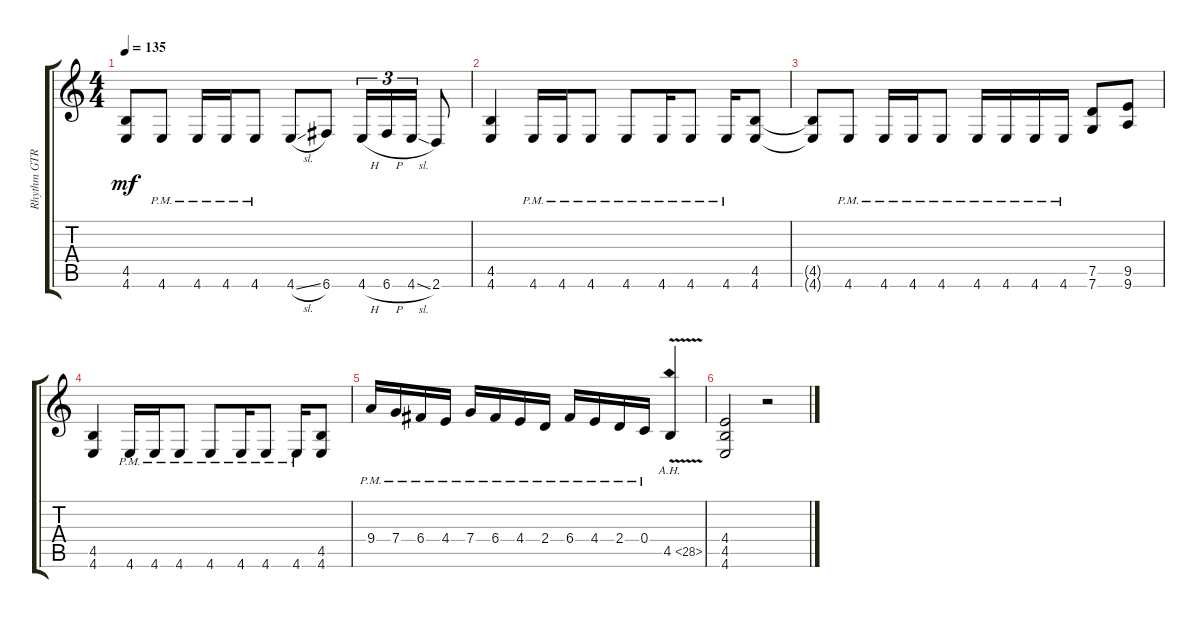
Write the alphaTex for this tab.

\track ("Rhythm GTR 1" "Rhythm GTR") {instrument distortionguitar}
\staff {score tabs}
\tuning (D4 A3 F3 C3 G2 C2) {hide}
\ts (4 4)
\tempo 135
\clef g2
\ks c
(4.5{t} 4.6{t}).8{dy mf} 4.6{pm}.8 4.6{pm}.16 4.6{pm}.16 4.6{pm}.8 4.6{sl}.8 6.6.8 4.6{h}.16{tu (3 2)} 6.6{h}.16{tu (3 2)} 4.6{sl}.16{tu (3 2)} 2.6.8 |
(4.5 4.6).4 4.6{pm}.16 4.6{pm}.16 4.6{pm}.8 4.6{pm}.8 4.6{pm}.16 4.6{pm}.8 4.6{pm}.16 (4.5 4.6).8 |
(4.5{t} 4.6{t}).8 4.6{pm}.8 4.6{pm}.16 4.6{pm}.16 4.6{pm}.8 4.6{pm}.16 4.6{pm}.16 4.6{pm}.16 4.6{pm}.16 (7.5 7.6).8 (9.5 9.6).8 |
(4.5 4.6).4 4.6{pm}.16 4.6{pm}.16 4.6{pm}.8 4.6{pm}.8 4.6{pm}.16 4.6{pm}.8 4.6{pm}.16 (4.5 4.6).8 |
9.4{pm}.16 7.4{pm}.16 6.4{pm}.16 4.4{pm}.16 7.4{pm}.16 6.4{pm}.16 4.4{pm}.16 2.4{pm}.16 6.4{pm}.16 4.4{pm}.16 2.4{pm}.16 0.4{pm}.16 4.5{ah 24 v}.4 |
(4.4 4.5 4.6).2 r.2
